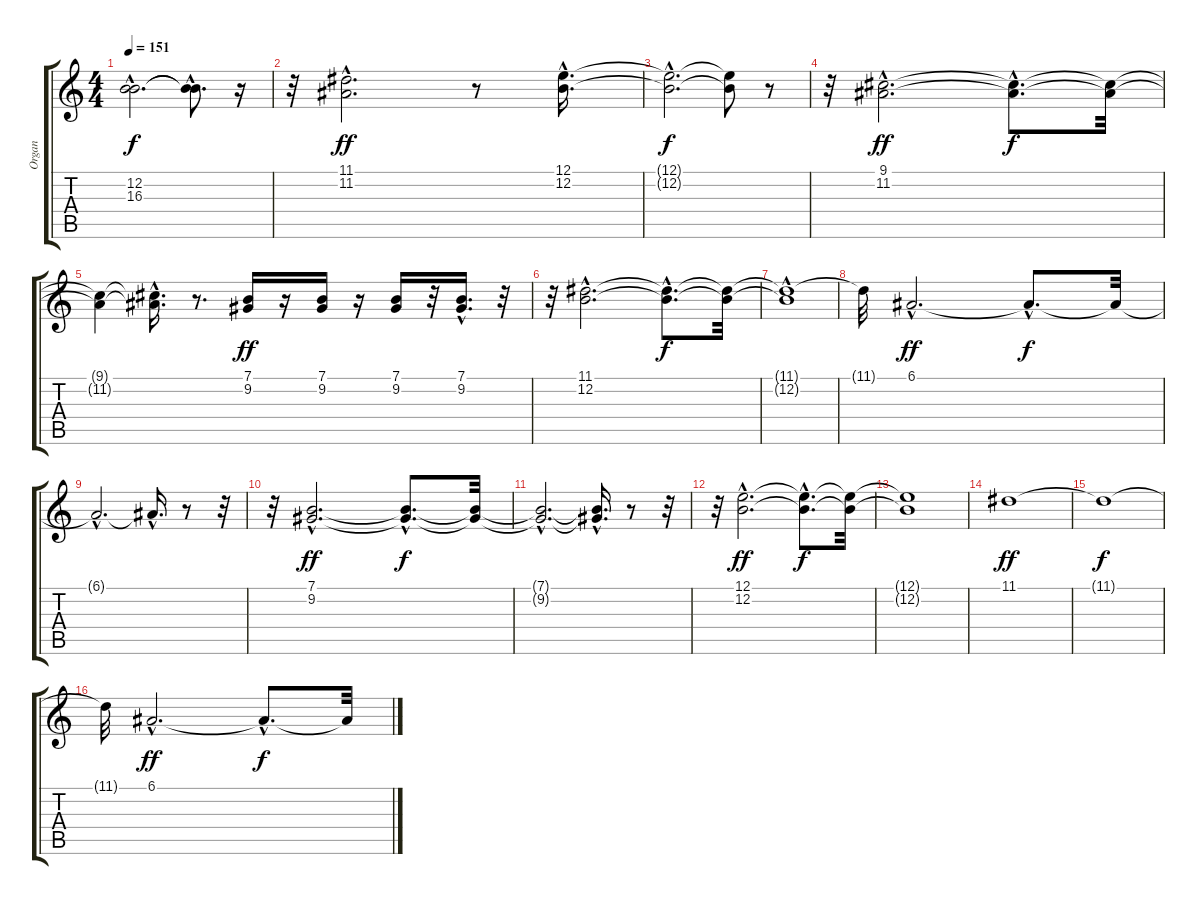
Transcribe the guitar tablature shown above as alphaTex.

\track ("Organ" "Organ") {instrument percussiveorgan}
\staff {score tabs}
\tuning (E4 B3 G3 D3 A2 E2) {hide}
\ts (4 4)
\tempo 151
\clef g2
\ks c
(12.2{hac t} 16.3{hac t}).2{d dy f} (12.2{hac t} 16.3{hac t}).8{d} r.16 |
r.32 (11.1{hac} 11.2{hac}).2{d dy ff} r.8 (12.1{hac} 12.2{hac}).16{d} |
(12.1{hac t} 12.2{hac t}).2{d dy f} (12.1{t} 12.2{t}).8 r.8 |
r.32 (9.1{hac} 11.2{hac}).2{d dy ff} (9.1{hac t} 11.2{hac t}).8{d dy f} (9.1{t} 11.2{t}).32 |
(9.1{t} 11.2{t}).4 (9.1{hac t} 11.2{hac t}).16{d} r.8{d} (7.1 9.2).16{dy ff} r.16 (7.1 9.2).16 r.16 (7.1 9.2).16 r.32 (7.1{hac} 9.2).16{d} r.32 |
r.32 (11.1{hac} 12.2{hac}).2{d} (11.1{hac t} 12.2{hac t}).8{d dy f} (11.1{t} 12.2{t}).32 |
(11.1{t} 12.2{hac t}).1 |
11.1{t}.32 6.1{hac}.2{d dy ff} 6.1{hac t}.8{d dy f} 6.1{t}.32 |
6.1{hac t}.2{d} 6.1{hac t}.16{d} r.8 r.32 |
r.32 (7.1{hac} 9.2{hac}).2{d dy ff} (7.1{hac t} 9.2{hac t}).8{d dy f} (7.1{t} 9.2{t}).32 |
(7.1{hac t} 9.2{hac t}).2{d} (7.1{hac t} 9.2{hac t}).16{d} r.8 r.32 |
r.32 (12.1{hac} 12.2{hac}).2{d dy ff} (12.1{hac t} 12.2{hac t}).8{d dy f} (12.1{t} 12.2{t}).32 |
(12.1{t} 12.2{t}).1 |
11.1.1{dy ff} |
11.1{t}.1{dy f} |
11.1{t}.32 6.1{hac}.2{d dy ff} 6.1{hac t}.8{d dy f} 6.1{t}.32
